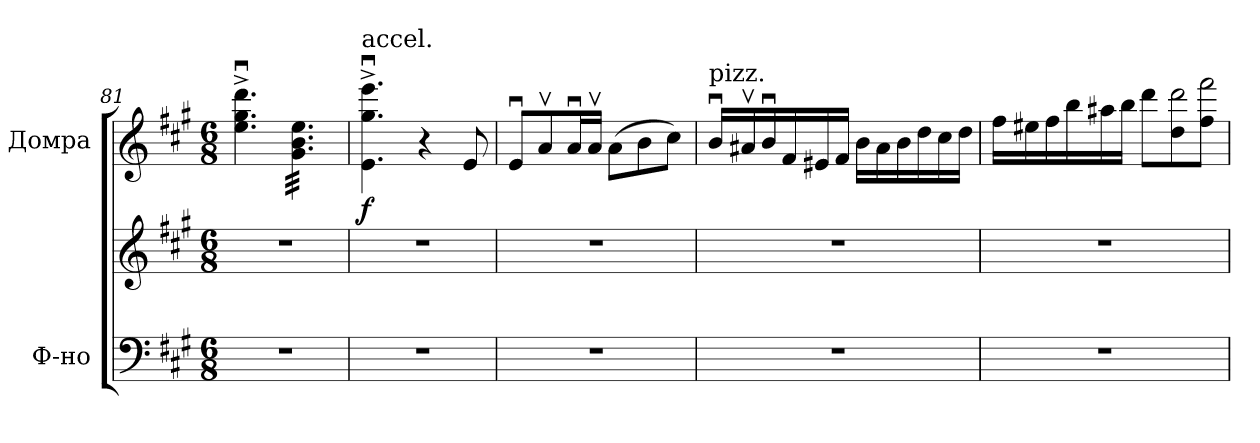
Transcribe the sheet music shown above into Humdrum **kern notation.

**kern	**kern	**kern	**dynam
*part2	*part2	*part1	*part1
*staff3	*staff2	*staff1	*staff1
*I"Ф-но	*	*I"Домра	*
*clefF4	*clefG2	*clefG2	*
*k[f#c#g#]	*k[f#c#g#]	*k[f#c#g#]	*
*A:	*A:	*A:	*
*M6/8	*M6/8	*M6/8	*
=81	=81	=81	=81
!LO:N:vis=1	!LO:N:vis=1	!	!
2.r	2.r	4.eei\u^ 4.gg#iu^ 4.dddiu^	.
*	*	*tremolo	*
.	.	32g#i\ 32bi 32eeiLLL	.
.	.	32g#i\ 32bi 32eei	.
.	.	32g#i\ 32bi 32eei	.
.	.	32g#i\ 32bi 32eei	.
.	.	32g#i\ 32bi 32eei	.
.	.	32g#i\ 32bi 32eei	.
.	.	32g#i\ 32bi 32eei	.
.	.	32g#i\ 32bi 32eei	.
.	.	32g#i\ 32bi 32eei	.
.	.	32g#i\ 32bi 32eei	.
.	.	32g#i\ 32bi 32eei	.
.	.	32g#i\ 32bi 32eeiJJJ	.
*	*	*Xtremolo	*
=82	=82	=82	=82
!	!	!LO:TX:t=accel.	!
!LO:N:vis=1	!LO:N:vis=1	!	!
2.r	2.r	4.ei\u^ 4.gg#iu^ 4.eeeiu^	f
.	.	4r	.
.	.	8ei/	.
=83	=83	=83	=83
!LO:N:vis=1	!LO:N:vis=1	!	!
2.r	2.r	8eui/L	.
.	.	8avi/	.
.	.	16aui/L	.
.	.	16avi/JJ	.
.	.	(8ai\L	.
.	.	8bi\	.
.	.	8cc#i\J)	.
!!LO:PB:g=z
=84	=84	=84	=84
!	!	!LO:TX:a:t=pizz.	!
!LO:N:vis=1	!LO:N:vis=1	!	!
2.r	2.r	16bui/LL	.
.	.	16a#Xvi/	.
.	.	16bui/	.
.	.	16f#i/	.
.	.	16e#Xi/	.
.	.	16f#i/JJ	.
.	.	16bi\LL	.
.	.	16a#i\	.
.	.	16bi\	.
.	.	16ddi\	.
.	.	16cc#i\	.
.	.	16ddi\JJ	.
=85	=85	=85	=85
!LO:N:vis=1	!LO:N:vis=1	!	!
2.r	2.r	16ff#i\LL	.
.	.	16ee#Xi\	.
.	.	16ff#i\	.
.	.	16bbi\	.
.	.	16aa#Xi\	.
.	.	16bbi\JJ	.
.	.	8dddi\L	.
!	!	!LO:N:n=2:head=open	!
.	.	8ddi\ 8dddi	.
!	!	!LO:N:n=2:head=open	!
.	.	8ff#i\ 8fff#iJ	.
=	=	=	=
*-	*-	*-	*-
